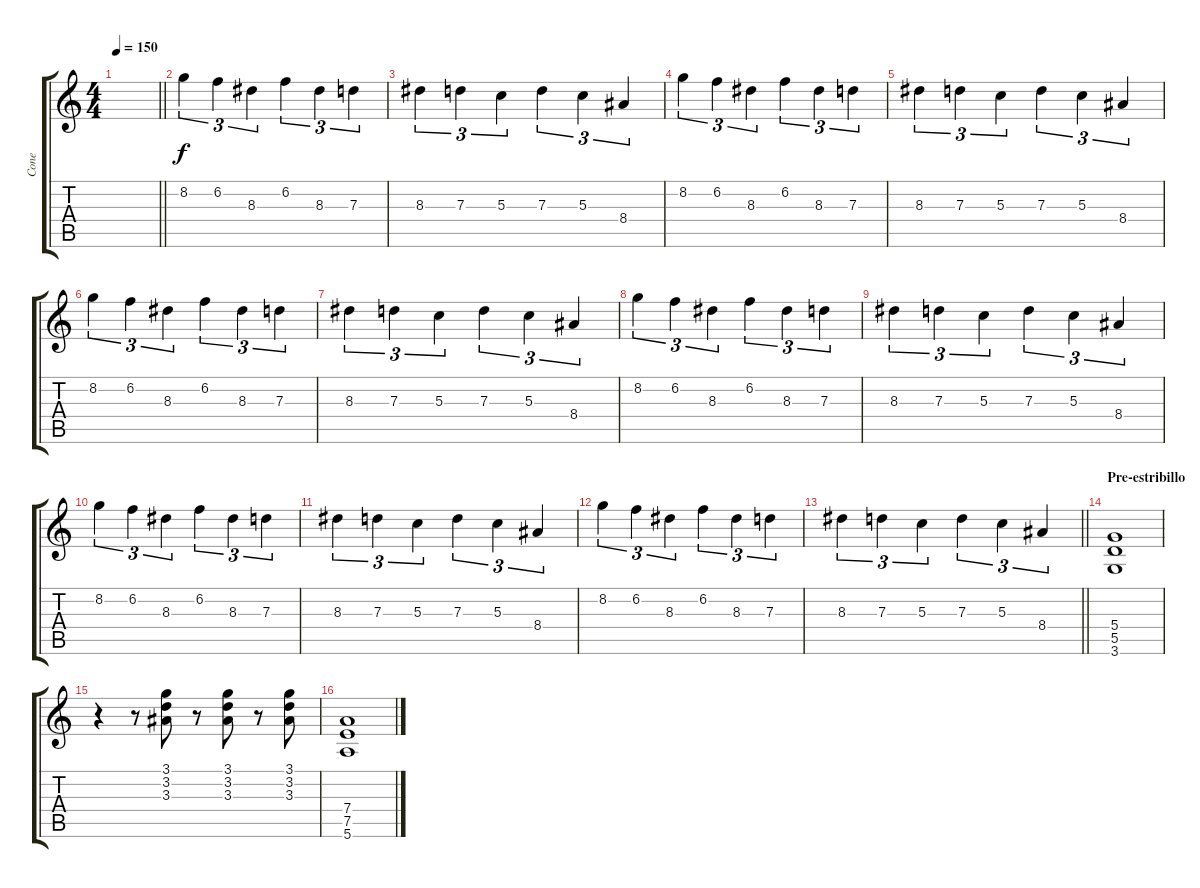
\track ("Cone" "Cone") {instrument overdrivenguitar}
\staff {score tabs}
\tuning (E4 B3 G3 D3 A2 E2) {hide}
\ts (4 4)
\tempo 150
\clef g2
\barLineRight lightlight
\ks c
|
8.2.4{tu (3 2)} 6.2.4{tu (3 2)} 8.3.4{tu (3 2)} 6.2.4{tu (3 2)} 8.3.4{tu (3 2)} 7.3.4{tu (3 2)} |
8.3.4{tu (3 2)} 7.3.4{tu (3 2)} 5.3.4{tu (3 2)} 7.3.4{tu (3 2)} 5.3.4{tu (3 2)} 8.4.4{tu (3 2)} |
8.2.4{tu (3 2)} 6.2.4{tu (3 2)} 8.3.4{tu (3 2)} 6.2.4{tu (3 2)} 8.3.4{tu (3 2)} 7.3.4{tu (3 2)} |
8.3.4{tu (3 2)} 7.3.4{tu (3 2)} 5.3.4{tu (3 2)} 7.3.4{tu (3 2)} 5.3.4{tu (3 2)} 8.4.4{tu (3 2)} |
8.2.4{tu (3 2)} 6.2.4{tu (3 2)} 8.3.4{tu (3 2)} 6.2.4{tu (3 2)} 8.3.4{tu (3 2)} 7.3.4{tu (3 2)} |
8.3.4{tu (3 2)} 7.3.4{tu (3 2)} 5.3.4{tu (3 2)} 7.3.4{tu (3 2)} 5.3.4{tu (3 2)} 8.4.4{tu (3 2)} |
8.2.4{tu (3 2)} 6.2.4{tu (3 2)} 8.3.4{tu (3 2)} 6.2.4{tu (3 2)} 8.3.4{tu (3 2)} 7.3.4{tu (3 2)} |
8.3.4{tu (3 2)} 7.3.4{tu (3 2)} 5.3.4{tu (3 2)} 7.3.4{tu (3 2)} 5.3.4{tu (3 2)} 8.4.4{tu (3 2)} |
8.2.4{tu (3 2)} 6.2.4{tu (3 2)} 8.3.4{tu (3 2)} 6.2.4{tu (3 2)} 8.3.4{tu (3 2)} 7.3.4{tu (3 2)} |
8.3.4{tu (3 2)} 7.3.4{tu (3 2)} 5.3.4{tu (3 2)} 7.3.4{tu (3 2)} 5.3.4{tu (3 2)} 8.4.4{tu (3 2)} |
8.2.4{tu (3 2)} 6.2.4{tu (3 2)} 8.3.4{tu (3 2)} 6.2.4{tu (3 2)} 8.3.4{tu (3 2)} 7.3.4{tu (3 2)} |
\barLineRight lightlight
8.3.4{tu (3 2)} 7.3.4{tu (3 2)} 5.3.4{tu (3 2)} 7.3.4{tu (3 2)} 5.3.4{tu (3 2)} 8.4.4{tu (3 2)} |
\section ("" "Pre-estribillo")
(5.4 5.5 3.6).1 |
r.4 r.8 (3.1 3.2 3.3).8 r.8 (3.1 3.2 3.3).8 r.8 (3.1 3.2 3.3).8 |
(7.4 7.5 5.6).1
